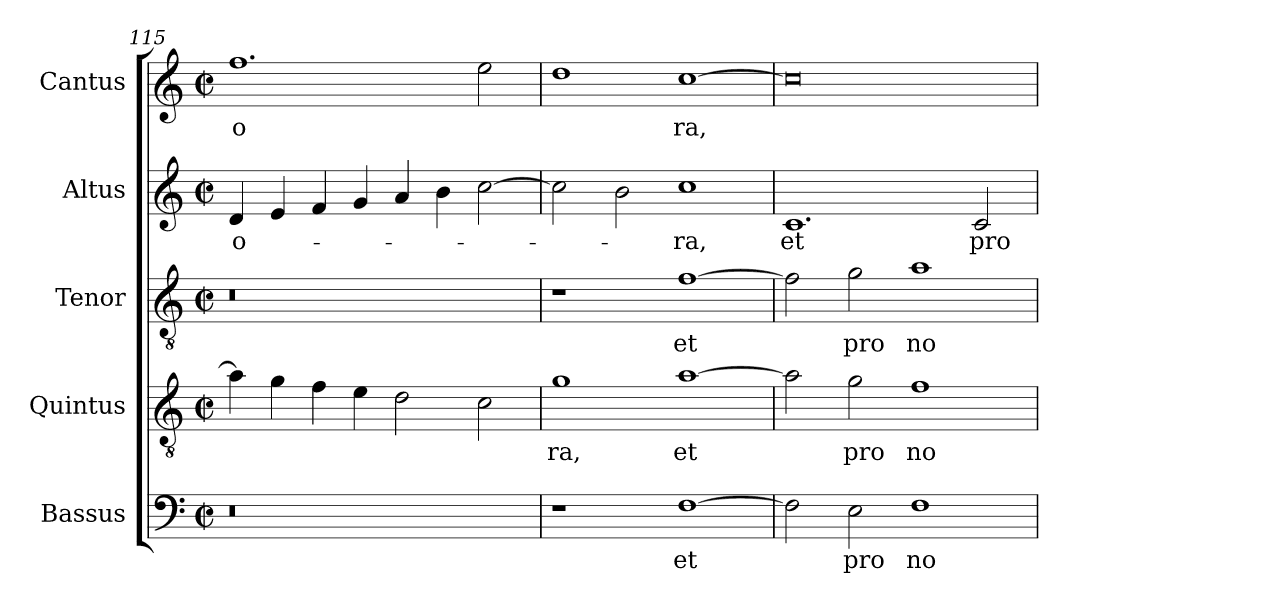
**kern	**text	**kern	**text	**kern	**text	**kern	**text	**kern	**text
*part5	*part5	*part4	*part4	*part3	*part3	*part2	*part2	*part1	*part1
*staff5	*staff5	*staff4	*staff4	*staff3	*staff3	*staff2	*staff2	*staff1	*staff1
*I"Bassus	*	*I"Quintus	*	*I"Tenor	*	*I"Altus	*	*I"Cantus	*
*clefF4	*	*clefGv2	*	*clefGv2	*	*clefG2	*	*clefG2	*
*M2/2	*	*M2/2	*	*M2/2	*	*M2/2	*	*M2/2	*
*met(c|)	*	*met(c|)	*	*met(c|)	*	*met(c|)	*	*met(c|)	*
=115	=115	=115	=115	=115	=115	=115	=115	=115	=115
!	!	!	!	!	!	!	!LO:LY:b:cj	!	!LO:LY:b:rj
0r	.	4a\]	.	0r	.	4d/	-o-	1.ff	o
.	.	4g\	.	.	.	4e/	.	.	.
.	.	4f\	.	.	.	4f/	.	.	.
.	.	4e\	.	.	.	4g/	.	.	.
.	.	2d\	.	.	.	4a/	.	.	.
.	.	.	.	.	.	4b\	.	.	.
.	.	2c\	.	.	.	[>2cc\	.	2ee\	.
=116	=116	=116	=116	=116	=116	=116	=116	=116	=116
!	!	!	!LO:LY:b:cj	!	!	!	!	!	!
1r	.	1g	ra,	1r	.	2cc\]	.	1dd	.
.	.	.	.	.	.	2b\	.	.	.
!	!LO:LY:b:cj	!	!LO:LY:b:cj	!	!LO:LY:b:cj	!	!LO:LY:b:cj	!	!LO:LY:b:cj
[>1F	et	[>1a	et	[>1f	et	1cc	-ra,	[>1cc	ra,
=117	=117	=117	=117	=117	=117	=117	=117	=117	=117
!	!	!	!	!	!	!	!LO:LY:b:cj	!	!
2F\]	.	2a\]	.	2f\]	.	1.c	et	0cc]	.
!	!LO:LY:b:cj	!	!LO:LY:b:cj	!	!LO:LY:b:cj	!	!	!	!
2E\	pro	2g\	pro	2g\	pro	.	.	.	.
!	!LO:LY:b:cj	!	!LO:LY:b:cj	!	!LO:LY:b:cj	!	!	!	!
1F	no-	1f	no	1a	no	.	.	.	.
!	!	!	!	!	!	!	!LO:LY:b:cj	!	!
.	.	.	.	.	.	2c/	pro	.	.
=	=	=	=	=	=	=	=	=	=
*-	*-	*-	*-	*-	*-	*-	*-	*-	*-
